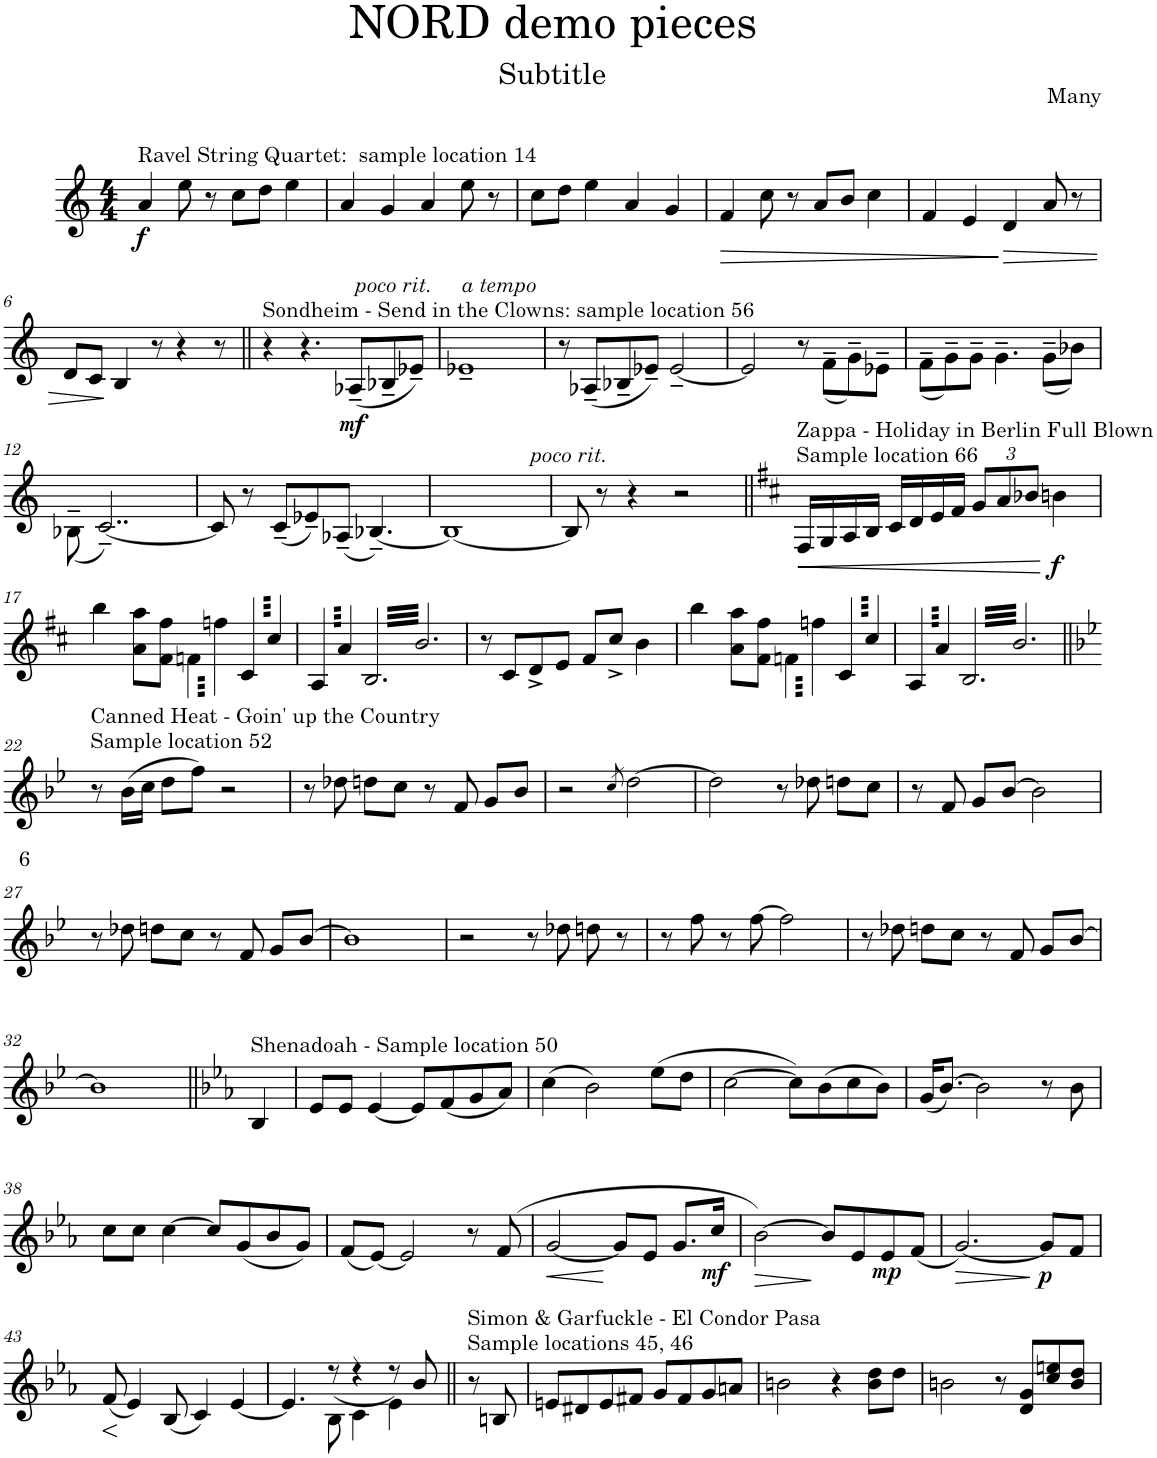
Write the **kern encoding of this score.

**kern	**dynam
*part1	*part1
*staff1	*staff1
*I"Piano	*
*I'Pno.	*
*clefG2	*
*k[]	*
*M4/4	*
=1	=1
!LO:TX:a:t=Ravel String Quartet&colon;  sample location 14	!
!	!LO:DY:b
4a/	f
8ee\	.
8r	.
8cc\L	.
8dd\J	.
4ee\	.
=2	=2
4a/	.
4g/	.
4a/	.
8ee\	.
8r	.
=3	=3
8cc\L	.
8dd\J	.
4ee\	.
4a/	.
4g/	.
=4	=4
!	!LO:HP:b
4f/	>
8cc\	.
8r	.
8a/L	.
8b/J	.
4cc\	.
=5	=5
4f/	.
4e/	.
!	!LO:HP:n=1:b
4d/	] >
8a/	.
8r	.
!!LO:LB:g=z
=6	=6
8d/L	.
8c/J	.
4B/	]
8r	.
4r	.
8r	.
=7||	=7||
!LO:TX:a:t=Sondheim - Send in the Clowns&colon; sample location 56	!
4r	.
4.r	.
!LO:TX:a:i:t=poco rit.	!
!	!LO:DY:b
(<8A-X~/L	mf
8B-X~/	.
8e-X~/J)	.
=8	=8
!LO:TX:a:i:t=a tempo	!
1e-X~	.
=9	=9
8r	.
(<8A-X~/L	.
8B-X~/	.
8e-X~/J)	.
[2e-~/	.
=10	=10
2e-/]	.
8r	.
(<8f~\L	.
8g~\)	.
8e-X~\J	.
=11	=11
(<8f~\L	.
8g~\)	.
8g~\J	.
4.g~\	.
(<8g~\L	.
8b-X\J)	.
!!LO:LB:g=z
=12	=12
(<8B-X~\	.
[2..c~/)	.
=13	=13
8c/]	.
8r	.
(<8c~/L	.
8e-X~/)	.
(<8A-X~/J	.
[4.B-X~/)	.
=14	=14
*^	*
1B-_	2.ryy	.
!	!LO:TX:a:i:t=poco rit.	!
.	4ryy	.
*v	*v	*
=15	=15
8B-/]	.
8r	.
4r	.
2r	.
=16||	=16||
*k[f#c#]	*
!LO:TX:a:t=Zappa - Holiday in Berlin Full Blown	!
!LO:TX:a:t=Sample location 66	!
!	!LO:HP:b
16F#/LL	<
16G/	.
16A/	.
16B/JJ	.
16c#/LL	.
16d/	.
16e/	.
16f#/JJ	.
*Xbrackettup	*
12g/L	.
12a/	.
12b-X/J	.
!	!LO:DY:n=1:b
4bn\	[ f
!!LO:LB:g=z
=17	=17
4bb\	.
8a\ 8aa\L	.
8f#\ 8ff#\J	.
*brackettup	*
*tremolo	*
64fn\LLLL	.
64ffn\	.
64fn\	.
64ffn\	.
64fn\	.
64ffn\	.
64fn\	.
64ffn\	.
64fn\	.
64ffn\	.
64fn\	.
64ffn\	.
64fn\	.
64ffn\	.
64fn\	.
64ffn\JJJJ	.
64c#/LLLL	.
64cc#/	.
64c#/	.
64cc#/	.
64c#/	.
64cc#/	.
64c#/	.
64cc#/	.
64c#/	.
64cc#/	.
64c#/	.
64cc#/	.
64c#/	.
64cc#/	.
64c#/	.
64cc#/JJJJ	.
=18	=18
64A/LLLL	.
64a/	.
64A/	.
64a/	.
64A/	.
64a/	.
64A/	.
64a/	.
64A/	.
64a/	.
64A/	.
64a/	.
64A/	.
64a/	.
64A/	.
64a/JJJJ	.
*Xtremolo	*
6..B@@64@@/	.
.	.
.	.
.	.
.	.
.	.
.	.
.	.
*tremolo	*
[32b/LLL	.
32b/]	.
32b/	.
32b/]	.
32b/	.
32b/]	.
32b/	.
32b/JJJ	.
*Xtremolo	*
.	.
.	.
.	.
.	.
=19	=19
8r	.
.	.
.	.
.	.
8c#/L	.
.	.
.	.
.	.
8d^/	.
8e/J	.
8f#/L	.
8cc#^/J	.
4b\	.
=20	=20
4bb\	.
8a\ 8aa\L	.
8f#\ 8ff#\J	.
*tremolo	*
64fn\LLLL	.
64ffn\	.
64fn\	.
64ffn\	.
64fn\	.
64ffn\	.
64fn\	.
64ffn\	.
64fn\	.
64ffn\	.
64fn\	.
64ffn\	.
64fn\	.
64ffn\	.
64fn\	.
64ffn\JJJJ	.
64c#/LLLL	.
64cc#/	.
64c#/	.
64cc#/	.
64c#/	.
64cc#/	.
64c#/	.
64cc#/	.
64c#/	.
64cc#/	.
64c#/	.
64cc#/	.
64c#/	.
64cc#/	.
64c#/	.
64cc#/JJJJ	.
=21	=21
64A/LLLL	.
64a/	.
64A/	.
64a/	.
64A/	.
64a/	.
64A/	.
64a/	.
64A/	.
64a/	.
64A/	.
64a/	.
64A/	.
64a/	.
64A/	.
64a/JJJJ	.
*Xtremolo	*
6..B@@64@@/	.
.	.
.	.
.	.
.	.
.	.
.	.
.	.
*tremolo	*
[32b/LLL	.
32b/]	.
32b/	.
32b/]	.
32b/	.
32b/]	.
32b/	.
32b/JJJ	.
*Xtremolo	*
.	.
.	.
.	.
.	.
!!LO:LB:g=z
=22||	=22||
*k[b-e-]	*
!LO:TX:a:t=Canned Heat - Goin' up the Country	!
!LO:TX:a:t=Sample location 52	!
8r	.
.	.
.	.
.	.
(16b-\LL	.
.	.
16cc\JJ	.
.	.
8dd\L	.
8ff\J)	.
2r	.
=23	=23
8r	.
8dd-X\	.
8ddn\L	.
8cc\J	.
8r	.
8f/	.
8g/L	.
8b-/J	.
=24	=24
2r	.
8qcc/	.
[2dd\	.
=25	=25
2dd\]	.
8r	.
8dd-X\	.
8ddn\L	.
8cc\J	.
=26	=26
8r	.
8f/	.
8g/L	.
[8b-/J	.
2b-\]	.
!!LO:LB:g=z
=27	=27
!LO:TX:a:t=6	!
8r	.
8dd-X\	.
8ddn\L	.
8cc\J	.
8r	.
8f/	.
8g/L	.
[8b-/J	.
=28	=28
1b-]	.
=29	=29
2r	.
8r	.
8dd-X\	.
8ddn\	.
8r	.
=30	=30
8r	.
8ff\	.
8r	.
[8ff\	.
2ff\]	.
=31	=31
8r	.
8dd-X\	.
8ddn\L	.
8cc\J	.
8r	.
8f/	.
8g/L	.
[8b-/J	.
!!LO:LB:g=z
=32	=32
1b-]	.
=33||	=33||
*k[b-e-a-]	*
!LO:TX:a:t=Shenadoah - Sample location 50	!
4B-/	.
=34	=34
8e-/L	.
8e-/J	.
[4e-/	.
8e-/L]	.
(8f/	.
8g/	.
8a-/J)	.
=35	=35
(4cc\	.
2b-\)	.
(8ee-\L	.
8dd\J	.
=36	=36
[2cc\	.
8cc\L])	.
(8b-\	.
8cc\	.
8b-\J)	.
=37	=37
(16g/KL	.
[8.b-/J)	.
2b-\]	.
8r	.
8b-\	.
!!LO:LB:g=z
=38	=38
8cc\L	.
8cc\J	.
[4cc\	.
8cc/L]	.
(8g/	.
8b-/	.
8g/J)	.
=39	=39
(8f/L	.
[8e-/J)	.
2e-/]	.
8r	.
(8f/	.
=40	=40
!	!LO:HP:b
[2g/	<
8g/L]	[
8e-/J	.
8.g/L	.
!	!LO:DY:b
16cc/Jk	mf
=41	=41
!	!LO:HP:b
[2b-\)	>
8b-/L]	]
8e-/	.
!	!LO:DY:b
8e-/	mp
(8f/J	.
=42	=42
!	!LO:HP:b
[2.g/)	>
!	!LO:DY:n=1:b
8g/L]	] p
8f/J	.
!!LO:LB:g=z
=43	=43
!	!LO:HP:b
(8f/	<
4e-/)	[
(8B-/	.
4c/)	.
[4e-/	.
=44	=44
*^	*
4.e-/]	4.ryy	.
(8r	8B-\	.
4r	4c\	.
8r)	4e-\	.
8b-/	.	.
*v	*v	*
=45||	=45||
!LO:TX:a:t=Simon & Garfuckle - El Condor Pasa	!
!LO:TX:a:t=Sample locations 45, 46	!
8r	.
8Bn/	.
=46	=46
8en/L	.
8d#X/	.
8e/	.
8f#X/J	.
8g/L	.
8f#/	.
8g/	.
8an/J	.
=47	=47
2bn\	.
4r	.
8b\ 8dd\L	.
8dd\J	.
=48	=48
2bn\	.
8r	.
8d/ 8g/L	.
8cc/ 8een/	.
8b/ 8dd/J	.
=	=
*-	*-
